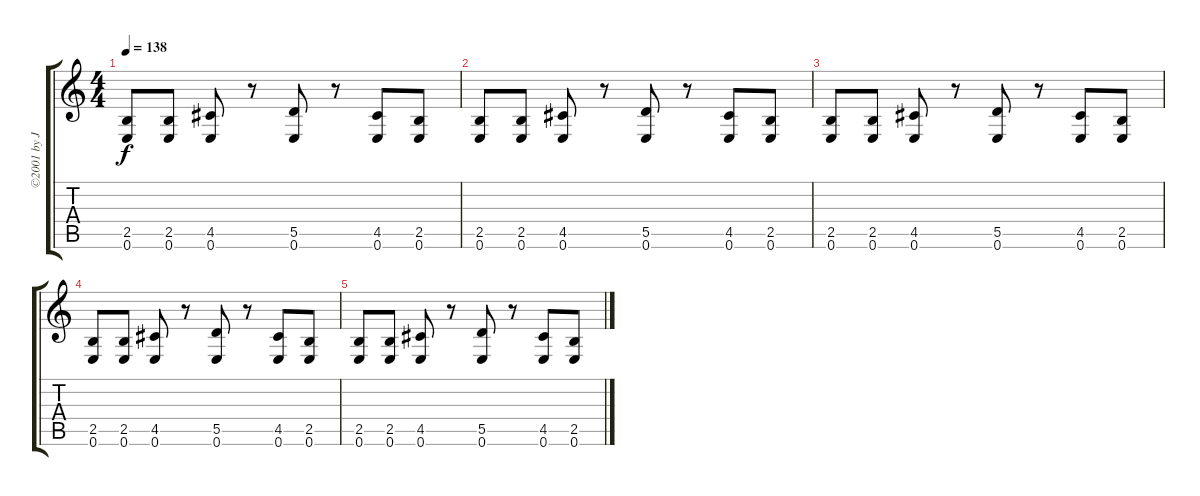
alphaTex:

\track ("©2001 by John Taylor" "©2001 by J") {instrument electricguitarclean}
\staff {score tabs}
\tuning (E4 B3 G3 D3 A2 E2) {hide}
\ts (4 4)
\tempo 138
\clef g2
\ks c
(2.5 0.6).8{dy f volume 8} (2.5 0.6).8 (4.5 0.6).8 r.8 (5.5 0.6).8 r.8 (4.5 0.6).8 (2.5 0.6).8 |
(2.5 0.6).8{volume 6} (2.5 0.6).8 (4.5 0.6).8 r.8 (5.5 0.6).8 r.8 (4.5 0.6).8 (2.5 0.6).8 |
(2.5 0.6).8{volume 5} (2.5 0.6).8 (4.5 0.6).8 r.8 (5.5 0.6).8 r.8 (4.5 0.6).8 (2.5 0.6).8 |
(2.5 0.6).8{volume 3} (2.5 0.6).8 (4.5 0.6).8 r.8 (5.5 0.6).8 r.8 (4.5 0.6).8 (2.5 0.6).8 |
(2.5 0.6).8{volume 2} (2.5 0.6).8 (4.5 0.6).8 r.8 (5.5 0.6).8 r.8 (4.5 0.6).8 (2.5 0.6).8
